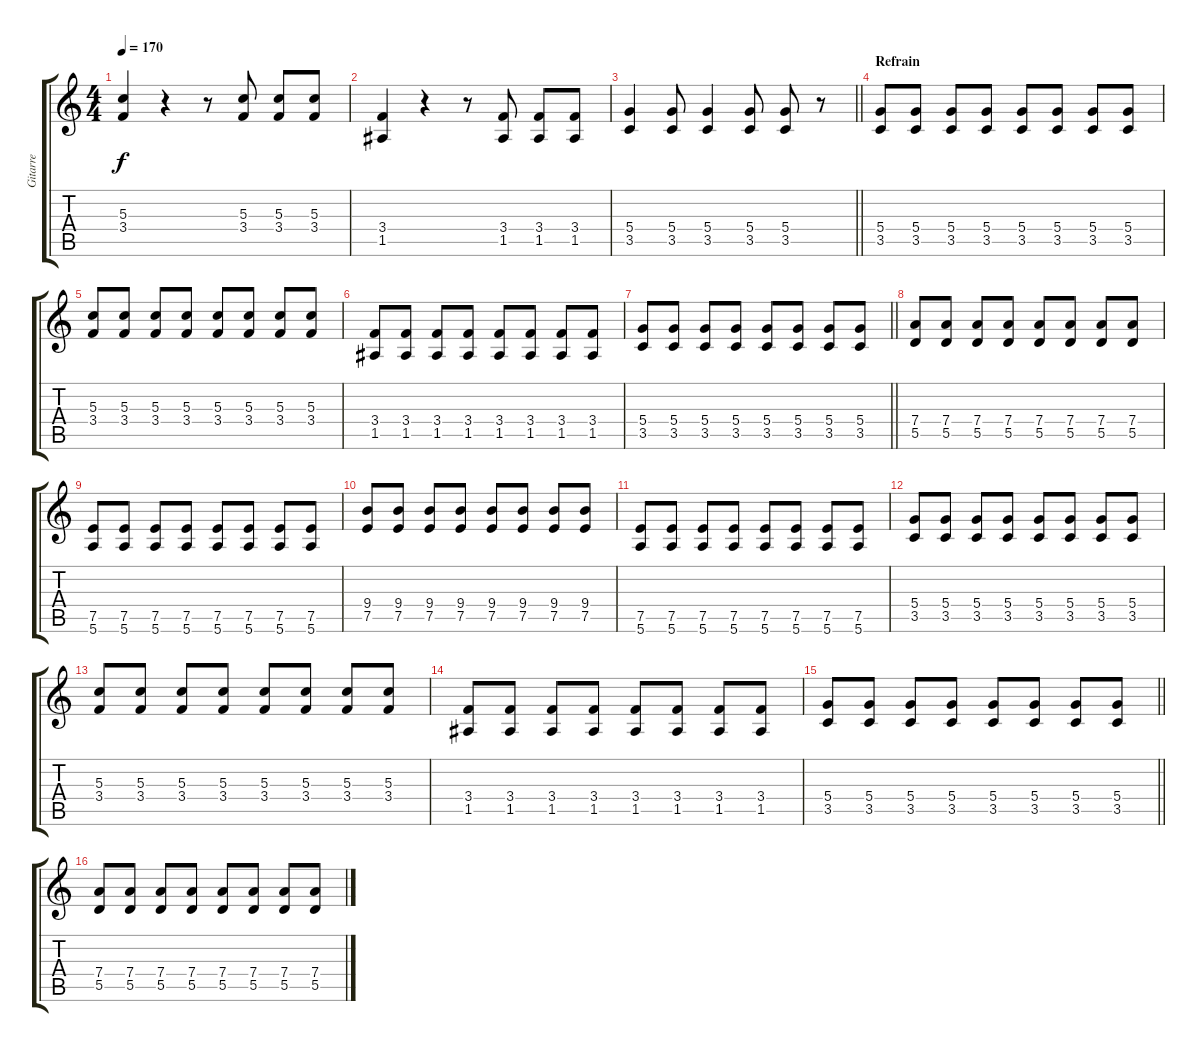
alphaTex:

\track ("Gitarre" "Gitarre") {instrument overdrivenguitar}
\staff {score tabs}
\tuning (E4 B3 G3 D3 A2 E2) {hide}
\ts (4 4)
\tempo 170
\clef g2
\ks c
(5.3 3.4).4{dy f} r.4 r.8 (5.3 3.4).8 (5.3 3.4).8 (5.3 3.4).8 |
(3.4 1.5).4 r.4 r.8 (3.4 1.5).8 (3.4 1.5).8 (3.4 1.5).8 |
\barLineRight lightlight
(5.4 3.5).4 (5.4 3.5).8 (5.4 3.5).4 (5.4 3.5).8 (5.4 3.5).8 r.8 |
\section ("" "Refrain")
(5.4 3.5).8 (5.4 3.5).8 (5.4 3.5).8 (5.4 3.5).8 (5.4 3.5).8 (5.4 3.5).8 (5.4 3.5).8 (5.4 3.5).8 |
(5.3 3.4).8 (5.3 3.4).8 (5.3 3.4).8 (5.3 3.4).8 (5.3 3.4).8 (5.3 3.4).8 (5.3 3.4).8 (5.3 3.4).8 |
(3.4 1.5).8 (3.4 1.5).8 (3.4 1.5).8 (3.4 1.5).8 (3.4 1.5).8 (3.4 1.5).8 (3.4 1.5).8 (3.4 1.5).8 |
\barLineRight lightlight
(5.4 3.5).8 (5.4 3.5).8 (5.4 3.5).8 (5.4 3.5).8 (5.4 3.5).8 (5.4 3.5).8 (5.4 3.5).8 (5.4 3.5).8 |
(7.4 5.5).8 (7.4 5.5).8 (7.4 5.5).8 (7.4 5.5).8 (7.4 5.5).8 (7.4 5.5).8 (7.4 5.5).8 (7.4 5.5).8 |
(7.5 5.6).8 (7.5 5.6).8 (7.5 5.6).8 (7.5 5.6).8 (7.5 5.6).8 (7.5 5.6).8 (7.5 5.6).8 (7.5 5.6).8 |
(9.4 7.5).8 (9.4 7.5).8 (9.4 7.5).8 (9.4 7.5).8 (9.4 7.5).8 (9.4 7.5).8 (9.4 7.5).8 (9.4 7.5).8 |
(7.5 5.6).8 (7.5 5.6).8 (7.5 5.6).8 (7.5 5.6).8 (7.5 5.6).8 (7.5 5.6).8 (7.5 5.6).8 (7.5 5.6).8 |
(5.4 3.5).8 (5.4 3.5).8 (5.4 3.5).8 (5.4 3.5).8 (5.4 3.5).8 (5.4 3.5).8 (5.4 3.5).8 (5.4 3.5).8 |
(5.3 3.4).8 (5.3 3.4).8 (5.3 3.4).8 (5.3 3.4).8 (5.3 3.4).8 (5.3 3.4).8 (5.3 3.4).8 (5.3 3.4).8 |
(3.4 1.5).8 (3.4 1.5).8 (3.4 1.5).8 (3.4 1.5).8 (3.4 1.5).8 (3.4 1.5).8 (3.4 1.5).8 (3.4 1.5).8 |
\barLineRight lightlight
(5.4 3.5).8 (5.4 3.5).8 (5.4 3.5).8 (5.4 3.5).8 (5.4 3.5).8 (5.4 3.5).8 (5.4 3.5).8 (5.4 3.5).8 |
(7.4 5.5).8 (7.4 5.5).8 (7.4 5.5).8 (7.4 5.5).8 (7.4 5.5).8 (7.4 5.5).8 (7.4 5.5).8 (7.4 5.5).8
